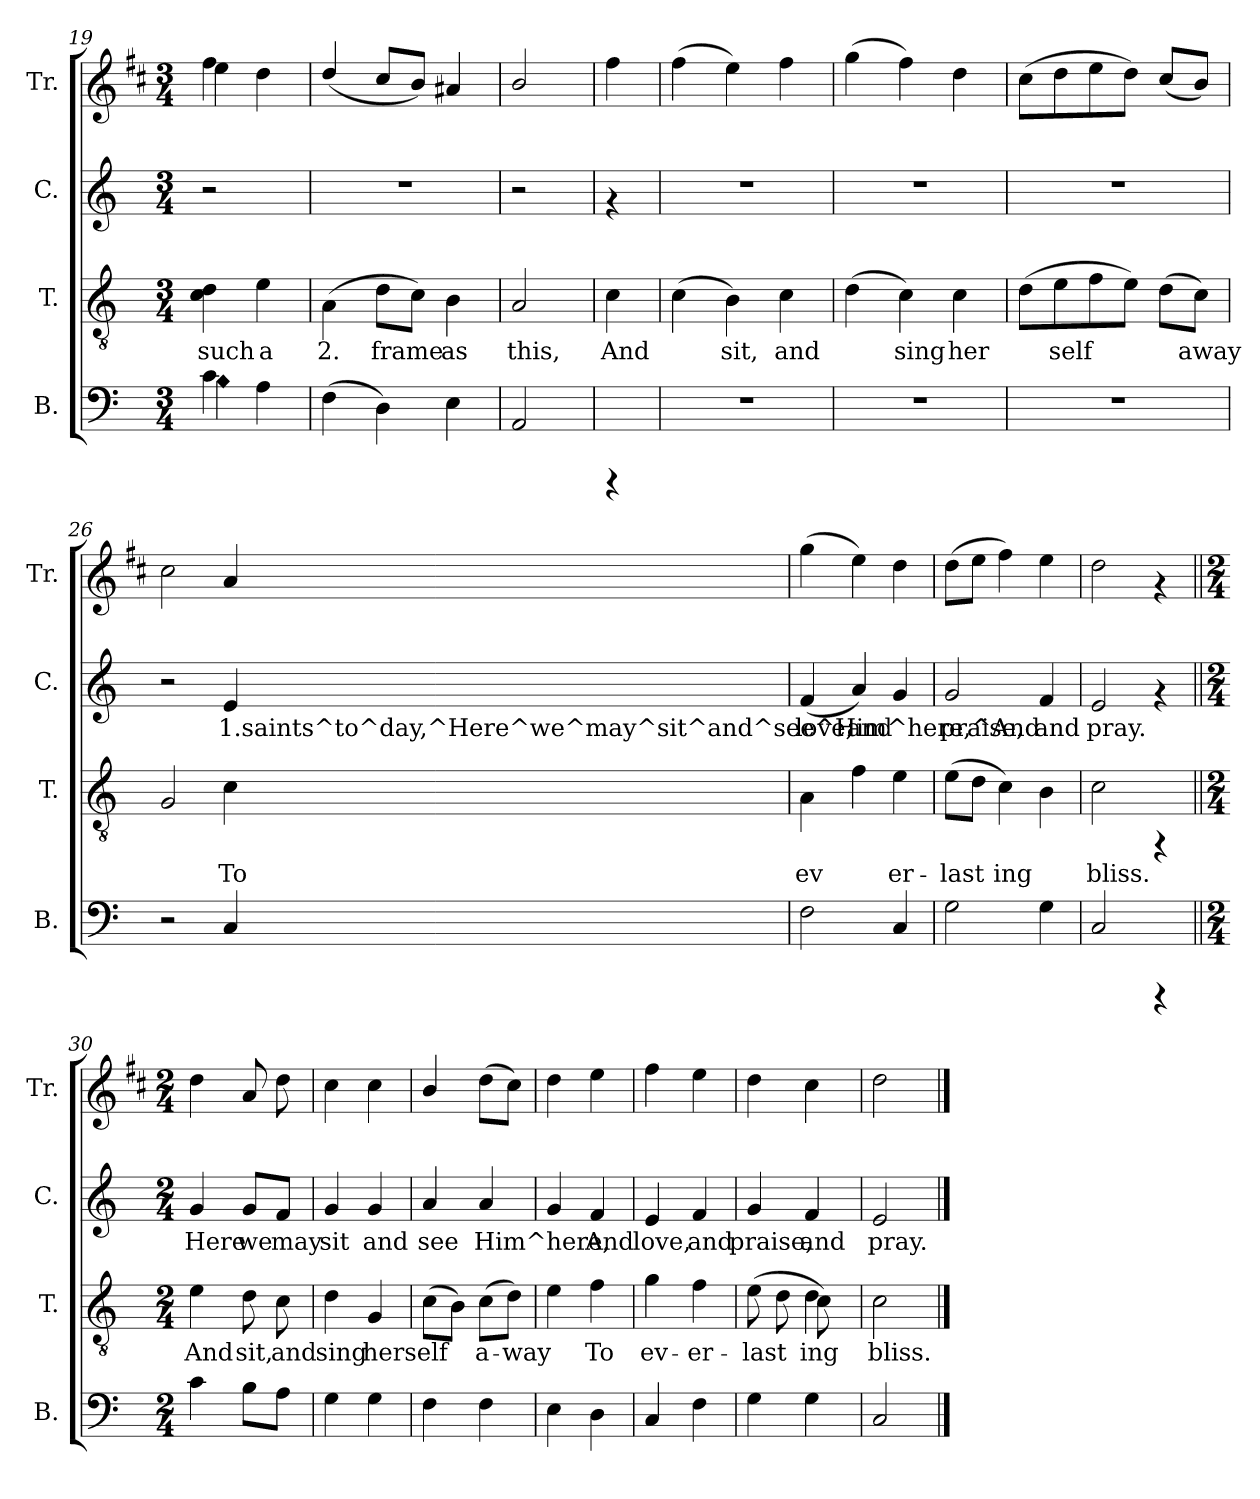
**kern	**kern	**text	**kern	**text	**kern
*part4	*part3	*part3	*part2	*part2	*part1
*staff4	*staff3	*staff3	*staff2	*staff2	*staff1
*I"B.	*I"T.	*	*I"C.	*	*I"Tr.
*I'B.	*I'T.	*	*I'C.	*	*I'Tr.
*clefF4	*clefGv2	*	*clefG2	*	*clefG2
*	*	*	*	*	*ITrd1c2
*k[]	*k[]	*	*k[]	*	*k[]
*C:	*C:	*	*C:	*	*C:
*M3/4	*M3/4	*	*M3/4	*	*M3/4
=19	=19	=19	=19	=19	=19
*^	*	*	*	*	*
!	!LO:N:head=diamond	!	!LO:LY:b:rj	!	!	!
*	*	*	*	*	*	*^
4c\	4B\	(>4c\ 4d\	such	2r	.	4ee\	4dd\
!	!	!	!LO:LY:b:rj	!	!	!	!
4A\	4ryy	4e\	a	.	.	4cc\	4ryy
!!LO:LB:g=z
=20	=20	=20	=20	=20	=20	=20	=20
!	!	!	!LO:LY:b:rj	!	!	!	!
*v	*v	*	*	*	*	*v	*v
(>4F\	(>4A\	2.	2.r	.	(<4cc/
!	!	!LO:LY:b:rj	!	!	!
4D\)	8d\L	frame	.	.	8b/L
!	!	!LO:LY:b:rj	!	!	!
.	8c\J)	.	.	.	8a/J)
!	!	!LO:LY:b:rj	!	!	!
4E\	4B\	as	.	.	4g#X/
=21	=21	=21	=21	=21	=21
!	!	!LO:LY:b:rj	!	!	!
2AA/	2A/	this,	2r	.	2a/
=22	=22	=22	=22	=22	=22
!	!	!LO:LY:b:rj	!	!	!
4rCCC	4c\	And	4rf	.	4ee\
=23	=23	=23	=23	=23	=23
!	!	!LO:LY:b:rj	!	!	!
2.r	(>4c\	.	2.r	.	(>4ee\
!	!	!LO:LY:b:rj	!	!	!
.	4B\)	sit,	.	.	4dd\)
!	!	!LO:LY:b:rj	!	!	!
.	4c\	and	.	.	4ee\
=24	=24	=24	=24	=24	=24
!	!	!LO:LY:b:rj	!	!	!
2.r	(>4d\	.	2.r	.	(>4ff\
!	!	!LO:LY:b:rj	!	!	!
.	4c\)	sing	.	.	4ee\)
!	!	!LO:LY:b:rj	!	!	!
.	4c\	her-	.	.	4cc\
=25	=25	=25	=25	=25	=25
!	!	!LO:LY:b:rj	!	!	!
2.r	(>8d\L	--	2.r	.	(>8b\L
!	!	!LO:LY:b:rj	!	!	!
.	8e\	-self	.	.	8cc\
!	!	!LO:LY:b:rj	!	!	!
.	8f\	.	.	.	8dd\
!	!	!LO:LY:b:rj	!	!	!
.	8e\J)	.	.	.	8cc\J)
!	!	!LO:LY:b:rj	!	!	!
.	(>8d\L	.	.	.	(<8b/L
!	!	!LO:LY:b:rj	!	!	!
.	8c\J)	away	.	.	8a/J)
=26	=26	=26	=26	=26	=26
!	!	!LO:LY:b:rj	!	!	!
2r	2G/	.	2r	.	2b\
!	!	!LO:LY:b:rj	!	!LO:LY:b:rj	!
4C/	4c\	To	4e/	1.saints^to^day,^Here^we^may^sit^and^see^Him^here,^And-	4g/
=27	=27	=27	=27	=27	=27
!	!	!LO:LY:b:rj	!	!LO:LY:b:rj	!
2F\	4A\	ev-	(<4f/	-love,	(>4ff\
!	!	!LO:LY:b:rj	!	!LO:LY:b:rj	!
.	4f\	--	4a/)	and	4dd\)
!	!	!LO:LY:b:rj	!	!LO:LY:b:rj	!
4C/	4e\	-er-	4g/	.	4cc\
=28	=28	=28	=28	=28	=28
!	!	!LO:LY:b:rj	!	!LO:LY:b:rj	!
2G\	(>8e\L	-last-	2g/	praise,	(>8cc\L
!	!	!LO:LY:b:rj	!	!	!
.	8d\J	--	.	.	8dd\J
!	!	!LO:LY:b:rj	!	!	!
.	4c\)	-ing	.	.	4ee\)
!	!	!LO:LY:b:rj	!	!LO:LY:b:rj	!
4G\	4B\	.	4f/	and	4dd\
=29	=29	=29	=29	=29	=29
!	!	!LO:LY:b:rj	!	!LO:LY:b:rj	!
2C/	2c\	bliss.	2e/	pray.	2cc\
4rCCC	4rFF	.	4rf	.	4rf
=30||	=30||	=30||	=30||	=30||	=30||
*M2/4	*M2/4	*	*M2/4	*	*M2/4
!	!	!LO:LY:b:rj	!	!LO:LY:b:rj	!
4c\	4e\	And	4g/	Here	4cc\
!	!	!LO:LY:b:rj	!	!LO:LY:b:rj	!
8B\L	8d\	sit,	8g/L	we	8g/
!	!	!LO:LY:b:rj	!	!LO:LY:b:rj	!
8A\J	8c\	and	8f/J	may	8cc\
=31	=31	=31	=31	=31	=31
!	!	!LO:LY:b:rj	!	!LO:LY:b:rj	!
4G\	4d\	sing	4g/	sit	4b\
!	!	!LO:LY:b:rj	!	!LO:LY:b:rj	!
4G\	4G/	herself	4g/	and	4b\
=32	=32	=32	=32	=32	=32
!	!	!LO:LY:b:rj	!	!LO:LY:b:rj	!
4F\	(>8c\L	.	4a/	see	4a/
!	!	!LO:LY:b:rj	!	!	!
.	8B\J)	.	.	.	.
!	!	!LO:LY:b:rj	!	!LO:LY:b:rj	!
4F\	(>8c\L	a-	4a/	Him^here,	(>8cc\L
!	!	!LO:LY:b:rj	!	!	!
.	8d\J)	-way	.	.	8b\J)
=33	=33	=33	=33	=33	=33
!	!	!LO:LY:b:rj	!	!LO:LY:b:rj	!
4E\	4e\	.	4g/	.	4cc\
!	!	!LO:LY:b:rj	!	!LO:LY:b:rj	!
4D\	4f\	To	4f/	And	4dd\
=34	=34	=34	=34	=34	=34
!	!	!LO:LY:b:rj	!	!LO:LY:b:rj	!
4C/	4g\	ev-	4e/	love,	4ee\
!	!	!LO:LY:b:rj	!	!LO:LY:b:rj	!
4F\	4f\	-er-	4f/	and	4dd\
=35	=35	=35	=35	=35	=35
!	!	!LO:LY:b:rj	!	!LO:LY:b:rj	!
*	*^	*	*	*	*
4G\	(>8e\L	4ryy	-last-	4g/	praise,	4cc\
!	!	!	!LO:LY:b:rj	!	!	!
.	8d>\	.	--	.	.	.
!	!	!	!LO:LY:b:rj	!	!LO:LY:b:rj	!
4G\	4d\	8c\)	-ing	4f/	and	4b\
.	.	8ryy	.	.	.	.
=36	=36	=36	=36	=36	=36	=36
!	!	!	!LO:LY:b:rj	!	!LO:LY:b:rj	!
*	*v	*v	*	*	*	*
2C/	2c\	bliss.	2e/	pray.	2cc\
==	==	==	==	==	==
*-	*-	*-	*-	*-	*-
